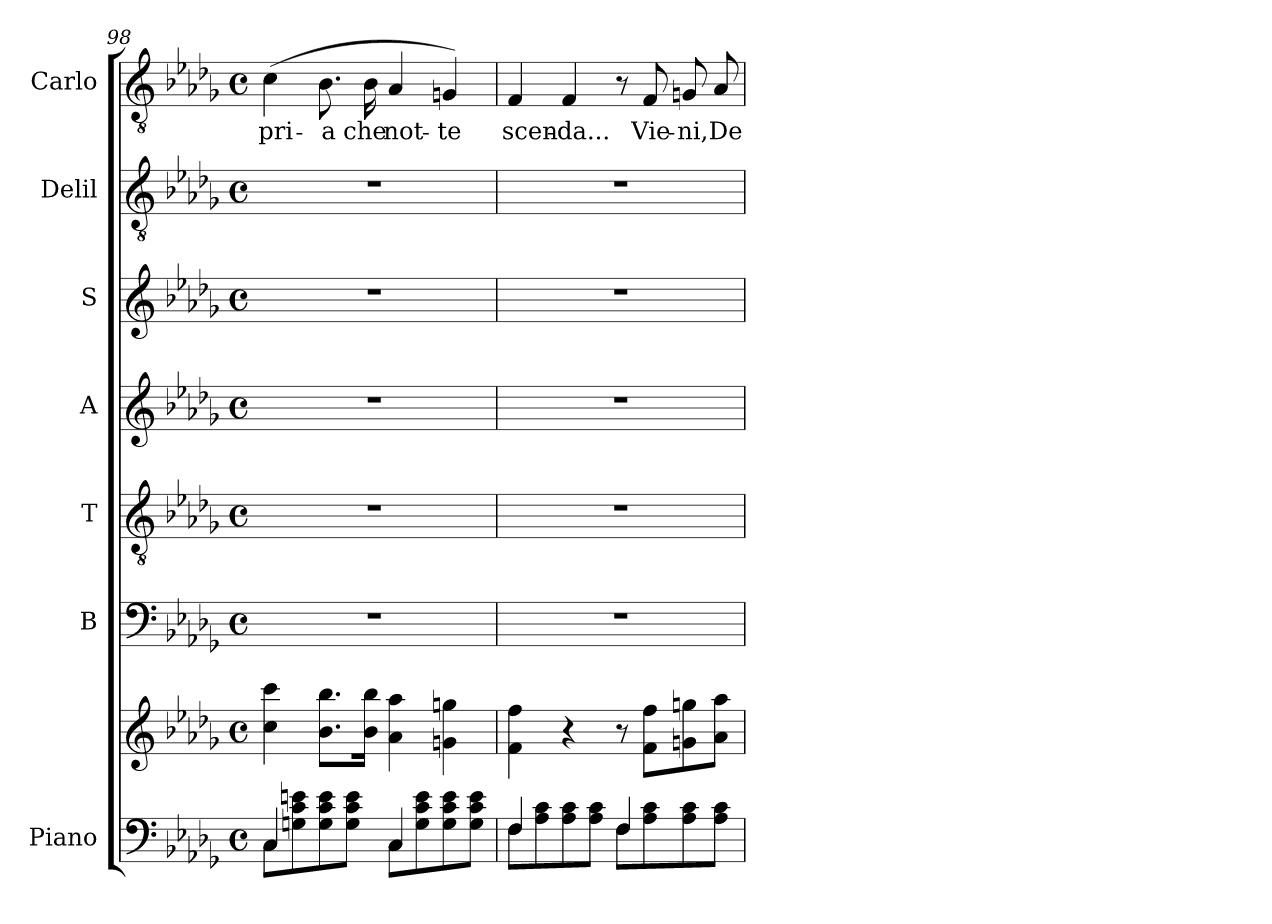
**kern	**kern	**kern	**kern	**kern	**kern	**kern	**kern	**text
*part7	*part7	*part6	*part5	*part4	*part3	*part2	*part1	*part1
*staff8	*staff7	*staff6	*staff5	*staff4	*staff3	*staff2	*staff1	*staff1
*I"Piano	*	*I"B	*I"T	*I"A	*I"S	*I"Delil	*I"Carlo	*
*I'Pno	*	*I'B	*I'T	*I'A	*I'S	*	*	*
!!LO:PB:g=z
*clefF4	*clefG2	*clefF4	*clefGv2	*clefG2	*clefG2	*clefGv2	*clefGv2	*
*k[b-e-a-d-g-]	*k[b-e-a-d-g-]	*k[b-e-a-d-g-]	*k[b-e-a-d-g-]	*k[b-e-a-d-g-]	*k[b-e-a-d-g-]	*k[b-e-a-d-g-]	*k[b-e-a-d-g-]	*
*M4/4	*M4/4	*M4/4	*M4/4	*M4/4	*M4/4	*M4/4	*M4/4	*
*met(c)	*met(c)	*met(c)	*met(c)	*met(c)	*met(c)	*met(c)	*met(c)	*
=98	=98	=98	=98	=98	=98	=98	=98	=98
*^	*	*	*	*	*	*	*	*
4C/	8C\L	4cc\ 4ccc\	1r	1r	1r	1r	1r	(4c\	pri-
.	8Gn\ 8c\ 8en\	.	.	.	.	.	.	.	.
4reyy	8G\ 8c\ 8e\	8.b-\ 8.bb-\L	.	.	.	.	.	8.B-\	-a
.	8G\ 8c\ 8e\J	.	.	.	.	.	.	.	.
.	.	16b-\ 16bb-\Jk	.	.	.	.	.	16B-\	che
4C/	8C\L	4a-\ 4aa-\	.	.	.	.	.	4A-/	not-
.	8G\ 8c\ 8e\	.	.	.	.	.	.	.	.
4reyy	8G\ 8c\ 8e\	4gn\ 4ggn\	.	.	.	.	.	4Gn/)	-te
.	8G\ 8c\ 8e\J	.	.	.	.	.	.	.	.
=99	=99	=99	=99	=99	=99	=99	=99	=99	=99
4F/	8F\L	4f\ 4ff\	1r	1r	1r	1r	1r	4F/	scen-
.	8A-\ 8c\	.	.	.	.	.	.	.	.
4reyy	8A-\ 8c\	4r	.	.	.	.	.	4F/	-da...
.	8A-\ 8c\J	.	.	.	.	.	.	.	.
4F/	8F\L	8r	.	.	.	.	.	8r	.
.	8A-\ 8c\	8f\ 8ff\L	.	.	.	.	.	8F/	Vie-
4reyy	8A-\ 8c\	8gn\ 8ggn\	.	.	.	.	.	8Gn/	-ni,
.	8A-\ 8c\J	8a-\ 8aa-\J	.	.	.	.	.	8A-/	De-
*v	*v	*	*	*	*	*	*	*	*
=	=	=	=	=	=	=	=	=
*-	*-	*-	*-	*-	*-	*-	*-	*-
